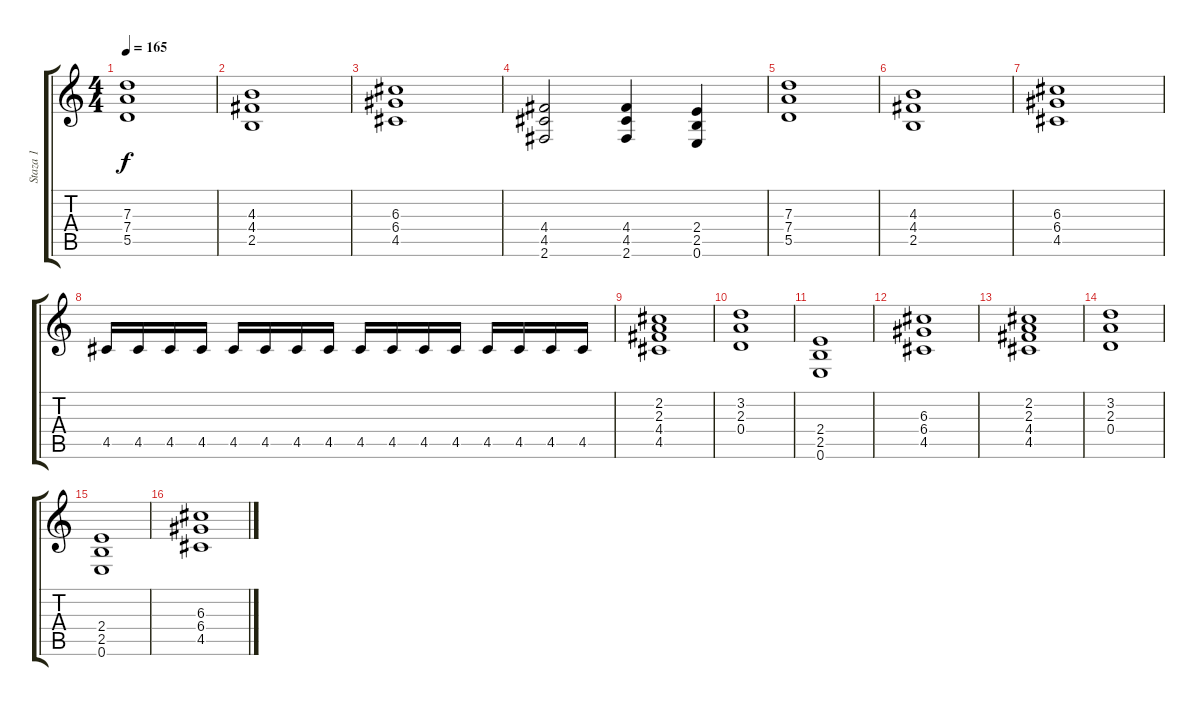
\track ("Staza 1" "Staza 1") {instrument distortionguitar}
\staff {score tabs}
\tuning (E4 B3 G3 D3 A2 E2) {hide}
\ts (4 4)
\tempo 165
\clef g2
\ks c
(7.3 7.4 5.5).1{dy f volume 12} |
(4.3 4.4 2.5).1 |
(6.3 6.4 4.5).1 |
(4.4 4.5 2.6).2 (4.4 4.5 2.6).4 (2.4 2.5 0.6).4 |
(7.3 7.4 5.5).1 |
(4.3 4.4 2.5).1 |
(6.3 6.4 4.5).1 |
4.5.16 4.5.16 4.5.16 4.5.16 4.5.16 4.5.16 4.5.16 4.5.16 4.5.16 4.5.16 4.5.16 4.5.16 4.5.16 4.5.16 4.5.16 4.5.16 |
(2.2 2.3 4.4 4.5).1{volume 16} |
(3.2 2.3 0.4).1 |
(2.4 2.5 0.6).1 |
(6.3 6.4 4.5).1 |
(2.2 2.3 4.4 4.5).1 |
(3.2 2.3 0.4).1 |
(2.4 2.5 0.6).1 |
(6.3 6.4 4.5).1
